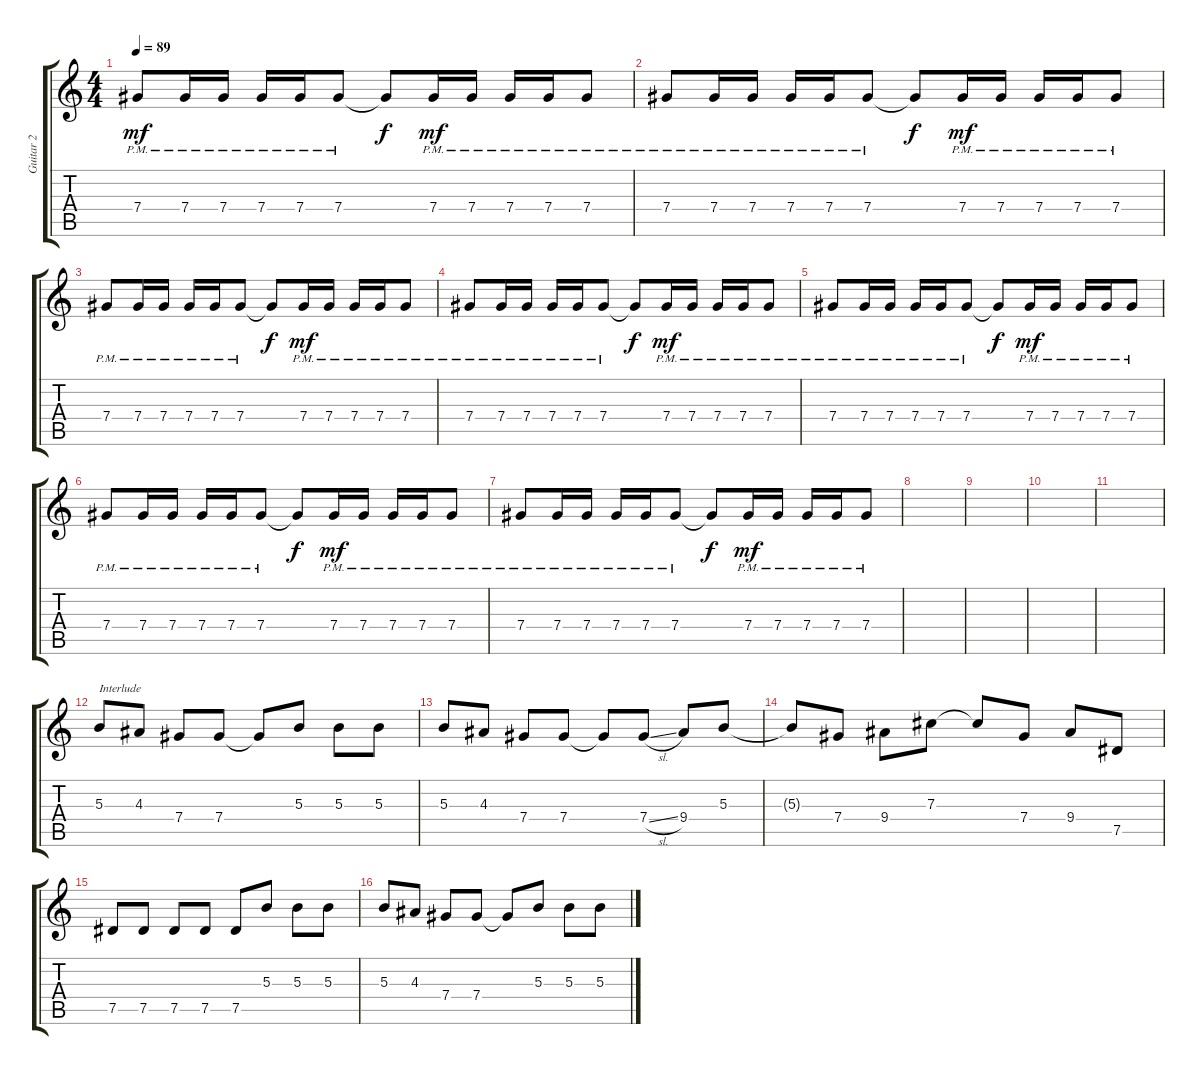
\track ("Guitar 2" "Guitar 2") {instrument electricguitarclean}
\staff {score tabs}
\tuning (Eb4 Bb3 Gb3 Db3 Ab2 Db2) {hide}
\ts (4 4)
\tempo 89
\clef g2
\ks c
7.4{pm}.8{dy mf} 7.4{pm}.16 7.4{pm}.16 7.4{pm}.16 7.4{pm}.16 7.4{pm}.8 7.4{t}.8{dy f} 7.4{pm}.16{dy mf} 7.4{pm}.16 7.4{pm}.16 7.4{pm}.16 7.4{pm}.8 |
7.4{pm}.8 7.4{pm}.16 7.4{pm}.16 7.4{pm}.16 7.4{pm}.16 7.4{pm}.8 7.4{t}.8{dy f} 7.4{pm}.16{dy mf} 7.4{pm}.16 7.4{pm}.16 7.4{pm}.16 7.4{pm}.8 |
7.4{pm}.8 7.4{pm}.16 7.4{pm}.16 7.4{pm}.16 7.4{pm}.16 7.4{pm}.8 7.4{t}.8{dy f} 7.4{pm}.16{dy mf} 7.4{pm}.16 7.4{pm}.16 7.4{pm}.16 7.4{pm}.8 |
7.4{pm}.8 7.4{pm}.16 7.4{pm}.16 7.4{pm}.16 7.4{pm}.16 7.4{pm}.8 7.4{t}.8{dy f} 7.4{pm}.16{dy mf} 7.4{pm}.16 7.4{pm}.16 7.4{pm}.16 7.4{pm}.8 |
7.4{pm}.8 7.4{pm}.16 7.4{pm}.16 7.4{pm}.16 7.4{pm}.16 7.4{pm}.8 7.4{t}.8{dy f} 7.4{pm}.16{dy mf} 7.4{pm}.16 7.4{pm}.16 7.4{pm}.16 7.4{pm}.8 |
7.4{pm}.8 7.4{pm}.16 7.4{pm}.16 7.4{pm}.16 7.4{pm}.16 7.4{pm}.8 7.4{t}.8{dy f} 7.4{pm}.16{dy mf} 7.4{pm}.16 7.4{pm}.16 7.4{pm}.16 7.4{pm}.8 |
7.4{pm}.8 7.4{pm}.16 7.4{pm}.16 7.4{pm}.16 7.4{pm}.16 7.4{pm}.8 7.4{t}.8{dy f} 7.4{pm}.16{dy mf} 7.4{pm}.16 7.4{pm}.16 7.4{pm}.16 7.4{pm}.8 |
|
|
|
|
5.3.8{txt "Interlude"} 4.3.8 7.4.8 7.4.8 7.4{t}.8 5.3.8 5.3.8 5.3.8 |
5.3.8 4.3.8 7.4.8 7.4.8 7.4{t}.8 7.4{sl}.8 9.4.8 5.3.8 |
5.3{t}.8 7.4.8 9.4.8 7.3.8 7.3{t}.8 7.4.8 9.4.8 7.5.8 |
7.5.8 7.5.8 7.5.8 7.5.8 7.5.8 5.3.8 5.3.8 5.3.8 |
5.3.8 4.3.8 7.4.8 7.4.8 7.4{t}.8 5.3.8 5.3.8 5.3.8
